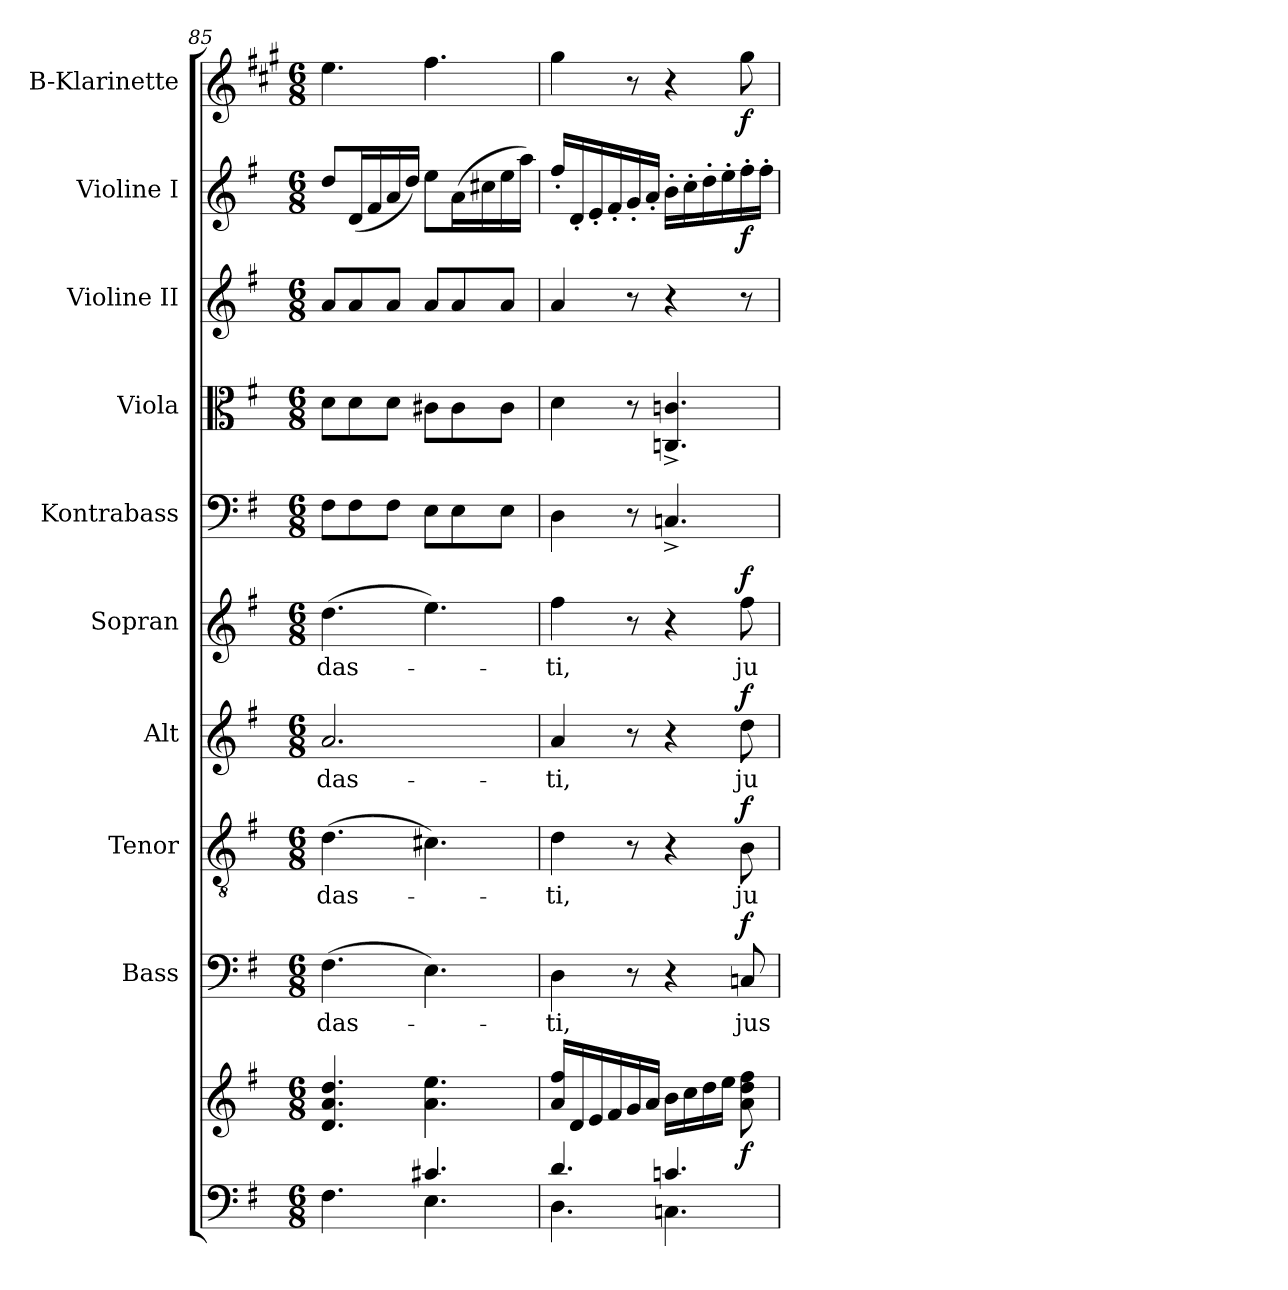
**kern	**kern	**dynam	**kern	**text	**dynam	**kern	**text	**dynam	**kern	**text	**dynam	**kern	**text	**dynam	**kern	**kern	**kern	**kern	**dynam	**kern	**dynam
*part10	*part10	*part10	*part9	*part9	*part9	*part8	*part8	*part8	*part7	*part7	*part7	*part6	*part6	*part6	*part5	*part4	*part3	*part2	*part2	*part1	*part1
*staff11	*staff10	*staff10/11	*staff9	*staff9	*staff9	*staff8	*staff8	*staff8	*staff7	*staff7	*staff7	*staff6	*staff6	*staff6	*staff5	*staff4	*staff3	*staff2	*staff2	*staff1	*staff1
*	*	*	*I"Bass	*	*	*I"Tenor	*	*	*I"Alt	*	*	*I"Sopran	*	*	*I"Kontrabass	*I"Viola	*I"Violine II	*I"Violine I	*	*I"B-Klarinette	*
*	*	*	*I'B.	*	*	*I'T.	*	*	*I'A.	*	*	*I'S.	*	*	*I'Kb.	*I'Vla.	*I'Vl. II	*I'Vl. I	*	*I'B Kl.	*
*clefF4	*clefG2	*	*clefF4	*	*	*clefGv2	*	*	*clefG2	*	*	*clefG2	*	*	*clefF4	*clefC3	*clefG2	*clefG2	*	*clefG2	*
*	*	*	*	*	*	*	*	*	*	*	*	*	*	*	*ITrd7c12	*	*	*	*	*ITrd1c2	*
*k[f#]	*k[f#]	*	*k[f#]	*	*	*k[f#]	*	*	*k[f#]	*	*	*k[f#]	*	*	*k[f#]	*k[f#]	*k[f#]	*k[f#]	*	*k[f#]	*
*G:	*G:	*	*G:	*	*	*G:	*	*	*G:	*	*	*G:	*	*	*G:	*G:	*G:	*G:	*	*G:	*
*M6/8	*M6/8	*	*M6/8	*	*	*M6/8	*	*	*M6/8	*	*	*M6/8	*	*	*M6/8	*M6/8	*M6/8	*M6/8	*	*M6/8	*
=85	=85	=85	=85	=85	=85	=85	=85	=85	=85	=85	=85	=85	=85	=85	=85	=85	=85	=85	=85	=85	=85
*^	*	*	*	*	*	*	*	*	*	*	*	*	*	*	*	*	*	*	*	*	*
!	!	!	!	!	!LO:LY:b	!	!	!LO:LY:b	!	!	!LO:LY:b	!	!	!LO:LY:b	!	!	!	!	!	!	!	!
4.ryy	4.F#\	4.d/ 4.a/ 4.dd/	.	(>4.F#\	-das-	.	(>4.d\	-das-	.	2.a/	-das-	.	(>4.dd\	-das-	.	8FF#\L	8d\L	8a/L	8dd/L	.	4.dd\	.
.	.	.	.	.	.	.	.	.	.	.	.	.	.	.	.	8FF#\	8d\	8a/	(<16d/L	.	.	.
.	.	.	.	.	.	.	.	.	.	.	.	.	.	.	.	.	.	.	16f#/	.	.	.
.	.	.	.	.	.	.	.	.	.	.	.	.	.	.	.	8FF#\J	8d\J	8a/J	16a/	.	.	.
.	.	.	.	.	.	.	.	.	.	.	.	.	.	.	.	.	.	.	16dd/JJ)	.	.	.
4.c#X/	4.E\	4.a\ 4.ee\	.	4.E\)	.	.	4.c#X\)	.	.	.	.	.	4.ee\)	.	.	8EE\L	8c#X\L	8a/L	8ee\L	.	4.ee\	.
.	.	.	.	.	.	.	.	.	.	.	.	.	.	.	.	8EE\	8c#\	8a/	(>16a\L	.	.	.
.	.	.	.	.	.	.	.	.	.	.	.	.	.	.	.	.	.	.	16cc#X\	.	.	.
.	.	.	.	.	.	.	.	.	.	.	.	.	.	.	.	8EE\J	8c#\J	8a/J	16ee\	.	.	.
.	.	.	.	.	.	.	.	.	.	.	.	.	.	.	.	.	.	.	16aa\JJ)	.	.	.
=86	=86	=86	=86	=86	=86	=86	=86	=86	=86	=86	=86	=86	=86	=86	=86	=86	=86	=86	=86	=86	=86	=86
!	!	!	!	!	!LO:LY:b	!	!	!LO:LY:b	!	!	!LO:LY:b	!	!	!LO:LY:b	!	!	!	!	!	!	!	!
4.d/	4.D\	16a/ 16ff#/LL	.	4D\	-ti,	.	4d\	-ti,	.	4a/	-ti,	.	4ff#\	-ti,	.	4DD\	4d\	4a/	16ff#'</LL	.	4ff#\	.
.	.	16d/	.	.	.	.	.	.	.	.	.	.	.	.	.	.	.	.	16d'</	.	.	.
.	.	16e/	.	.	.	.	.	.	.	.	.	.	.	.	.	.	.	.	16e'</	.	.	.
.	.	16f#/	.	.	.	.	.	.	.	.	.	.	.	.	.	.	.	.	16f#'</	.	.	.
.	.	16g/	.	8r	.	.	8r	.	.	8r	.	.	8r	.	.	8r	8r	8r	16g'</	.	8r	.
.	.	16a/JJ	.	.	.	.	.	.	.	.	.	.	.	.	.	.	.	.	16a'</JJ	.	.	.
4.cn/	4.Cn\	16b\LL	.	4r	.	.	4r	.	.	4r	.	.	4r	.	.	4.CCn^</	4.Cn/^< 4.cn/^<	4r	16b'>\LL	.	4r	.
.	.	16cc\	.	.	.	.	.	.	.	.	.	.	.	.	.	.	.	.	16cc'>\	.	.	.
.	.	16dd\	.	.	.	.	.	.	.	.	.	.	.	.	.	.	.	.	16dd'>\	.	.	.
.	.	16ee\JJ	.	.	.	.	.	.	.	.	.	.	.	.	.	.	.	.	16ee'>\	.	.	.
!	!	!	!LO:DY:b	!	!LO:LY:b	!LO:DY:a	!	!LO:LY:b	!LO:DY:a	!	!LO:LY:b	!LO:DY:a	!	!LO:LY:b	!LO:DY:a	!	!	!	!	!LO:DY:b	!	!LO:DY:b
.	.	8a\ 8dd\ 8ff#\	f	8Cn/	jus-	f	8B\	ju-	f	8dd\	ju-	f	8ff#\	ju-	f	.	.	8r	16ff#'>\	f	8ff#\	f
.	.	.	.	.	.	.	.	.	.	.	.	.	.	.	.	.	.	.	16ff#'>\JJ	.	.	.
*v	*v	*	*	*	*	*	*	*	*	*	*	*	*	*	*	*	*	*	*	*	*	*
=	=	=	=	=	=	=	=	=	=	=	=	=	=	=	=	=	=	=	=	=	=
*-	*-	*-	*-	*-	*-	*-	*-	*-	*-	*-	*-	*-	*-	*-	*-	*-	*-	*-	*-	*-	*-
